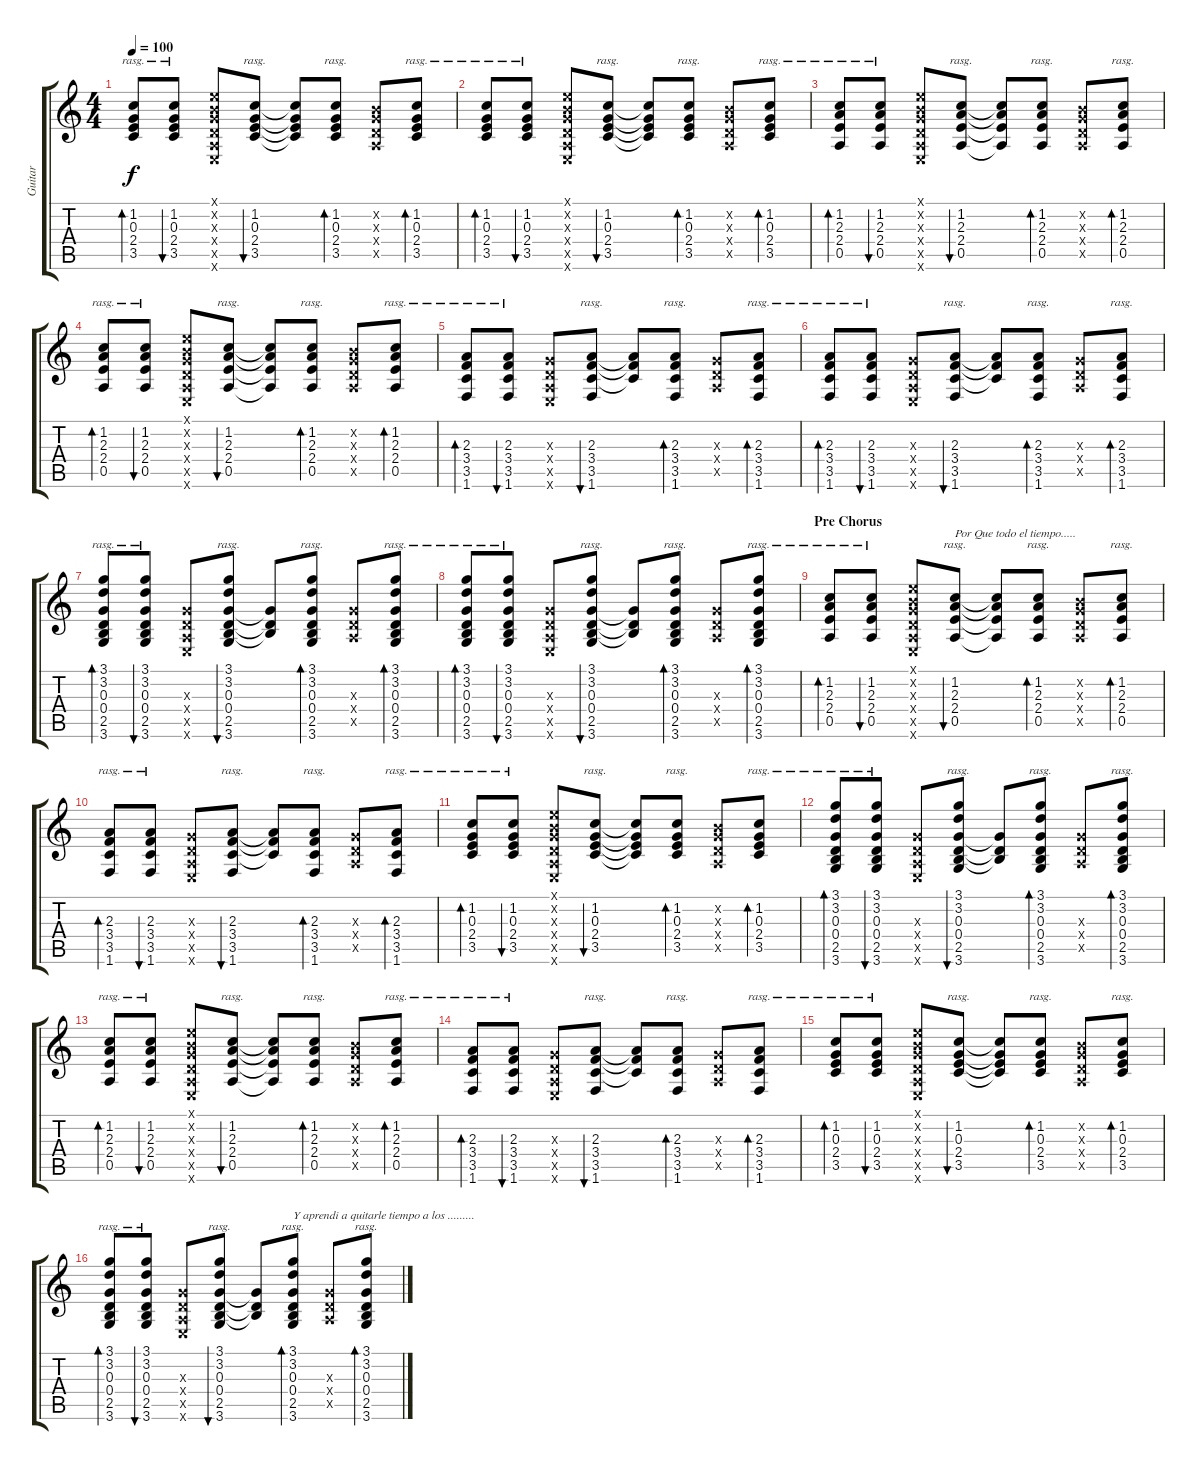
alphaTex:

\track ("Guitar" "Guitar") {instrument acousticguitarsteel}
\staff {score tabs}
\tuning (E4 B3 G3 D3 A2 E2) {hide}
\ts (4 4)
\tempo 100
\clef g2
\ks c
(1.2 0.3 2.4 3.5).8{bd 240 rasg ii dy f} (1.2 0.3 2.4 3.5).8{bu 240 rasg ii} (0.1{x} 0.2{x} 0.3{x} 0.4{x} 0.5{x} 0.6{x}).8 (1.2 0.3 2.4 3.5).8{bu 240 rasg ii} (1.2{t} 0.3{t} 2.4{t} 3.5{t}).8 (1.2 0.3 2.4 3.5).8{bd 120 rasg ii} (0.2{x} 0.3{x} 0.4{x} 0.5{x}).8 (1.2 0.3 2.4 3.5).8{bd 120 rasg ii} |
(1.2 0.3 2.4 3.5).8{bd 240 rasg ii} (1.2 0.3 2.4 3.5).8{bu 240 rasg ii} (0.1{x} 0.2{x} 0.3{x} 0.4{x} 0.5{x} 0.6{x}).8 (1.2 0.3 2.4 3.5).8{bu 240 rasg ii} (1.2{t} 0.3{t} 2.4{t} 3.5{t}).8 (1.2 0.3 2.4 3.5).8{bd 120 rasg ii} (0.2{x} 0.3{x} 0.4{x} 0.5{x}).8 (1.2 0.3 2.4 3.5).8{bd 120 rasg ii} |
(1.2 2.3 2.4 0.5).8{bd 240 rasg ii} (1.2 2.3 2.4 0.5).8{bu 240 rasg ii} (0.1{x} 0.2{x} 0.3{x} 0.4{x} 0.5{x} 0.6{x}).8 (1.2 2.3 2.4 0.5).8{bu 240 rasg ii} (1.2{t} 2.3{t} 2.4{t} 0.5{t}).8 (1.2 2.3 2.4 0.5).8{bd 120 rasg ii} (0.2{x} 0.3{x} 0.4{x} 0.5{x}).8 (1.2 2.3 2.4 0.5).8{bd 120 rasg ii} |
(1.2 2.3 2.4 0.5).8{bd 240 rasg ii} (1.2 2.3 2.4 0.5).8{bu 240 rasg ii} (0.1{x} 0.2{x} 0.3{x} 0.4{x} 0.5{x} 0.6{x}).8 (1.2 2.3 2.4 0.5).8{bu 240 rasg ii} (1.2{t} 2.3{t} 2.4{t} 0.5{t}).8 (1.2 2.3 2.4 0.5).8{bd 120 rasg ii} (0.2{x} 0.3{x} 0.4{x} 0.5{x}).8 (1.2 2.3 2.4 0.5).8{bd 120 rasg ii} |
(2.3 3.4 3.5 1.6).8{bd 240 rasg ii} (2.3 3.4 3.5 1.6).8{bu 240 rasg ii} (0.3{x} 0.4{x} 0.5{x} 0.6{x}).8 (2.3 3.4 3.5 1.6).8{bu 240 rasg ii} (2.3{t} 3.4{t} 3.5{t}).8 (2.3 3.4 3.5 1.6).8{bd 120 rasg ii} (0.3{x} 0.4{x} 0.5{x}).8 (2.3 3.4 3.5 1.6).8{bd 120 rasg ii} |
(2.3 3.4 3.5 1.6).8{bd 240 rasg ii} (2.3 3.4 3.5 1.6).8{bu 240 rasg ii} (0.3{x} 0.4{x} 0.5{x} 0.6{x}).8 (2.3 3.4 3.5 1.6).8{bu 240 rasg ii} (2.3{t} 3.4{t} 3.5{t}).8 (2.3 3.4 3.5 1.6).8{bd 120 rasg ii} (0.3{x} 0.4{x} 0.5{x}).8 (2.3 3.4 3.5 1.6).8{bd 120 rasg ii} |
(3.1 3.2 0.3 0.4 2.5 3.6).8{bd 240 rasg ii} (3.1 3.2 0.3 0.4 2.5 3.6).8{bu 240 rasg ii} (0.3{x} 0.4{x} 0.5{x} 0.6{x}).8 (3.1 3.2 0.3 0.4 2.5 3.6).8{bu 240 rasg ii} (0.3{t} 0.4{t} 2.5{t}).8 (3.1 3.2 0.3 0.4 2.5 3.6).8{bd 120 rasg ii} (0.3{x} 0.4{x} 0.5{x}).8 (3.1 3.2 0.3 0.4 2.5 3.6).8{bd 120 rasg ii} |
(3.1 3.2 0.3 0.4 2.5 3.6).8{bd 240 rasg ii} (3.1 3.2 0.3 0.4 2.5 3.6).8{bu 240 rasg ii} (0.3{x} 0.4{x} 0.5{x} 0.6{x}).8 (3.1 3.2 0.3 0.4 2.5 3.6).8{bu 240 rasg ii} (0.3{t} 0.4{t} 2.5{t}).8 (3.1 3.2 0.3 0.4 2.5 3.6).8{bd 120 rasg ii} (0.3{x} 0.4{x} 0.5{x}).8 (3.1 3.2 0.3 0.4 2.5 3.6).8{bd 120 rasg ii} |
\section ("" "Pre Chorus")
(1.2 2.3 2.4 0.5).8{bd 240 rasg ii} (1.2 2.3 2.4 0.5).8{bu 240 rasg ii} (0.1{x} 0.2{x} 0.3{x} 0.4{x} 0.5{x} 0.6{x}).8 (1.2 2.3 2.4 0.5).8{bu 240 rasg ii txt "Por Que todo el tiempo....."} (1.2{t} 2.3{t} 2.4{t} 0.5{t}).8 (1.2 2.3 2.4 0.5).8{bd 120 rasg ii} (0.2{x} 0.3{x} 0.4{x} 0.5{x}).8 (1.2 2.3 2.4 0.5).8{bd 120 rasg ii} |
(2.3 3.4 3.5 1.6).8{bd 240 rasg ii} (2.3 3.4 3.5 1.6).8{bu 240 rasg ii} (0.3{x} 0.4{x} 0.5{x} 0.6{x}).8 (2.3 3.4 3.5 1.6).8{bu 240 rasg ii} (2.3{t} 3.4{t} 3.5{t}).8 (2.3 3.4 3.5 1.6).8{bd 120 rasg ii} (0.3{x} 0.4{x} 0.5{x}).8 (2.3 3.4 3.5 1.6).8{bd 120 rasg ii} |
(1.2 0.3 2.4 3.5).8{bd 240 rasg ii} (1.2 0.3 2.4 3.5).8{bu 240 rasg ii} (0.1{x} 0.2{x} 0.3{x} 0.4{x} 0.5{x} 0.6{x}).8 (1.2 0.3 2.4 3.5).8{bu 240 rasg ii} (1.2{t} 0.3{t} 2.4{t} 3.5{t}).8 (1.2 0.3 2.4 3.5).8{bd 120 rasg ii} (0.2{x} 0.3{x} 0.4{x} 0.5{x}).8 (1.2 0.3 2.4 3.5).8{bd 120 rasg ii} |
(3.1 3.2 0.3 0.4 2.5 3.6).8{bd 240 rasg ii} (3.1 3.2 0.3 0.4 2.5 3.6).8{bu 240 rasg ii} (0.3{x} 0.4{x} 0.5{x} 0.6{x}).8 (3.1 3.2 0.3 0.4 2.5 3.6).8{bu 240 rasg ii} (0.3{t} 0.4{t} 2.5{t}).8 (3.1 3.2 0.3 0.4 2.5 3.6).8{bd 120 rasg ii} (0.3{x} 0.4{x} 0.5{x}).8 (3.1 3.2 0.3 0.4 2.5 3.6).8{bd 120 rasg ii} |
(1.2 2.3 2.4 0.5).8{bd 240 rasg ii} (1.2 2.3 2.4 0.5).8{bu 240 rasg ii} (0.1{x} 0.2{x} 0.3{x} 0.4{x} 0.5{x} 0.6{x}).8 (1.2 2.3 2.4 0.5).8{bu 240 rasg ii} (1.2{t} 2.3{t} 2.4{t} 0.5{t}).8 (1.2 2.3 2.4 0.5).8{bd 120 rasg ii} (0.2{x} 0.3{x} 0.4{x} 0.5{x}).8 (1.2 2.3 2.4 0.5).8{bd 120 rasg ii} |
(2.3 3.4 3.5 1.6).8{bd 240 rasg ii} (2.3 3.4 3.5 1.6).8{bu 240 rasg ii} (0.3{x} 0.4{x} 0.5{x} 0.6{x}).8 (2.3 3.4 3.5 1.6).8{bu 240 rasg ii} (2.3{t} 3.4{t} 3.5{t}).8 (2.3 3.4 3.5 1.6).8{bd 120 rasg ii} (0.3{x} 0.4{x} 0.5{x}).8 (2.3 3.4 3.5 1.6).8{bd 120 rasg ii} |
(1.2 0.3 2.4 3.5).8{bd 240 rasg ii} (1.2 0.3 2.4 3.5).8{bu 240 rasg ii} (0.1{x} 0.2{x} 0.3{x} 0.4{x} 0.5{x} 0.6{x}).8 (1.2 0.3 2.4 3.5).8{bu 240 rasg ii} (1.2{t} 0.3{t} 2.4{t} 3.5{t}).8 (1.2 0.3 2.4 3.5).8{bd 120 rasg ii} (0.2{x} 0.3{x} 0.4{x} 0.5{x}).8 (1.2 0.3 2.4 3.5).8{bd 120 rasg ii} |
(3.1 3.2 0.3 0.4 2.5 3.6).8{bd 240 rasg ii} (3.1 3.2 0.3 0.4 2.5 3.6).8{bu 240 rasg ii} (0.3{x} 0.4{x} 0.5{x} 0.6{x}).8 (3.1 3.2 0.3 0.4 2.5 3.6).8{bu 240 rasg ii} (0.3{t} 0.4{t} 2.5{t}).8 (3.1 3.2 0.3 0.4 2.5 3.6).8{bd 120 rasg ii txt "Y aprendi a quitarle tiempo a los ........."} (0.3{x} 0.4{x} 0.5{x}).8 (3.1 3.2 0.3 0.4 2.5 3.6).8{bd 120 rasg ii}
